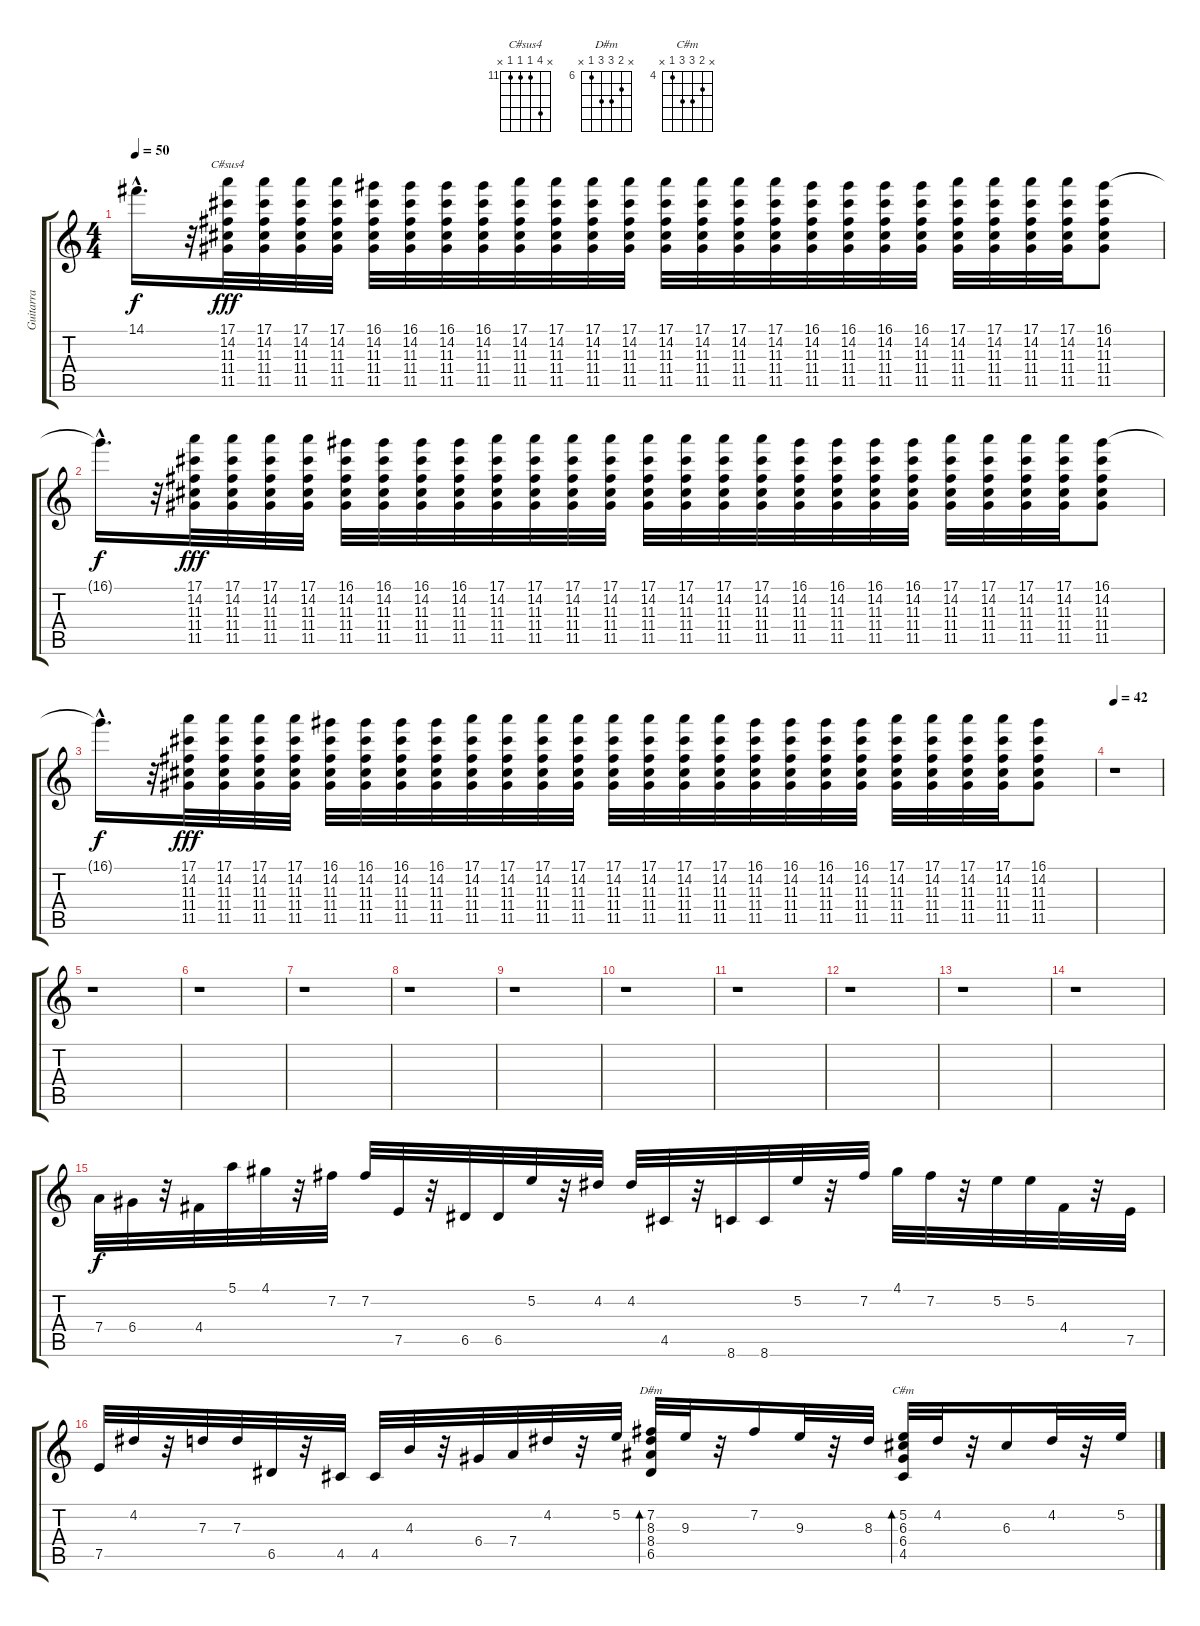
\track ("Guitarra  Clasica" "Guitarra  ") {instrument acousticguitarnylon}
\staff {score tabs}
\tuning (E4 B3 G3 D3 A2 E2) {hide}
\chord ("C#sus4" x 14 11 11 11 x) {firstfret 11}
\chord ("D#m" x 7 8 8 6 x) {firstfret 6}
\chord ("C#m" x 5 6 6 4 x) {firstfret 4}
\ts (4 4)
\tempo 50
\clef g2
\ks c
14.1{hac t}.16{d dy f} r.32 (17.1 14.2 11.3 11.4 11.5).32{ch "C#sus4" dy fff} (17.1 14.2 11.3 11.4 11.5).32 (17.1 14.2 11.3 11.4 11.5).32 (17.1 14.2 11.3 11.4 11.5).32 (16.1 14.2 11.3 11.4 11.5).32 (16.1 14.2 11.3 11.4 11.5).32 (16.1 14.2 11.3 11.4 11.5).32 (16.1 14.2 11.3 11.4 11.5).32 (17.1 14.2 11.3 11.4 11.5).32 (17.1 14.2 11.3 11.4 11.5).32 (17.1 14.2 11.3 11.4 11.5).32 (17.1 14.2 11.3 11.4 11.5).32 (17.1 14.2 11.3 11.4 11.5).32 (17.1 14.2 11.3 11.4 11.5).32 (17.1 14.2 11.3 11.4 11.5).32 (17.1 14.2 11.3 11.4 11.5).32 (16.1 14.2 11.3 11.4 11.5).32 (16.1 14.2 11.3 11.4 11.5).32 (16.1 14.2 11.3 11.4 11.5).32 (16.1 14.2 11.3 11.4 11.5).32 (17.1 14.2 11.3 11.4 11.5).32 (17.1 14.2 11.3 11.4 11.5).32 (17.1 14.2 11.3 11.4 11.5).32 (17.1 14.2 11.3 11.4 11.5).32 (16.1 14.2 11.3 11.4 11.5).8 |
16.1{hac t}.16{d dy f} r.32 (17.1 14.2 11.3 11.4 11.5).32{dy fff} (17.1 14.2 11.3 11.4 11.5).32 (17.1 14.2 11.3 11.4 11.5).32 (17.1 14.2 11.3 11.4 11.5).32 (16.1 14.2 11.3 11.4 11.5).32 (16.1 14.2 11.3 11.4 11.5).32 (16.1 14.2 11.3 11.4 11.5).32 (16.1 14.2 11.3 11.4 11.5).32 (17.1 14.2 11.3 11.4 11.5).32 (17.1 14.2 11.3 11.4 11.5).32 (17.1 14.2 11.3 11.4 11.5).32 (17.1 14.2 11.3 11.4 11.5).32 (17.1 14.2 11.3 11.4 11.5).32 (17.1 14.2 11.3 11.4 11.5).32 (17.1 14.2 11.3 11.4 11.5).32 (17.1 14.2 11.3 11.4 11.5).32 (16.1 14.2 11.3 11.4 11.5).32 (16.1 14.2 11.3 11.4 11.5).32 (16.1 14.2 11.3 11.4 11.5).32 (16.1 14.2 11.3 11.4 11.5).32 (17.1 14.2 11.3 11.4 11.5).32 (17.1 14.2 11.3 11.4 11.5).32 (17.1 14.2 11.3 11.4 11.5).32 (17.1 14.2 11.3 11.4 11.5).32 (16.1 14.2 11.3 11.4 11.5).8 |
16.1{hac t}.16{d dy f} r.32 (17.1 14.2 11.3 11.4 11.5).32{dy fff} (17.1 14.2 11.3 11.4 11.5).32 (17.1 14.2 11.3 11.4 11.5).32 (17.1 14.2 11.3 11.4 11.5).32 (16.1 14.2 11.3 11.4 11.5).32 (16.1 14.2 11.3 11.4 11.5).32 (16.1 14.2 11.3 11.4 11.5).32 (16.1 14.2 11.3 11.4 11.5).32 (17.1 14.2 11.3 11.4 11.5).32 (17.1 14.2 11.3 11.4 11.5).32 (17.1 14.2 11.3 11.4 11.5).32 (17.1 14.2 11.3 11.4 11.5).32 (17.1 14.2 11.3 11.4 11.5).32 (17.1 14.2 11.3 11.4 11.5).32 (17.1 14.2 11.3 11.4 11.5).32 (17.1 14.2 11.3 11.4 11.5).32 (16.1 14.2 11.3 11.4 11.5).32 (16.1 14.2 11.3 11.4 11.5).32 (16.1 14.2 11.3 11.4 11.5).32 (16.1 14.2 11.3 11.4 11.5).32 (17.1 14.2 11.3 11.4 11.5).32 (17.1 14.2 11.3 11.4 11.5).32 (17.1 14.2 11.3 11.4 11.5).32 (17.1 14.2 11.3 11.4 11.5).32 (16.1 14.2 11.3 11.4 11.5).8 |
\tempo 42
r.1 |
r.1 |
r.1 |
r.1 |
r.1 |
r.1 |
r.1 |
r.1 |
r.1 |
r.1 |
r.1 |
7.4.32{dy f} 6.4.32 r.32 4.4.32 5.1.32 4.1.32 r.32 7.2.32 7.2.32 7.5.32 r.32 6.5.32 6.5.32 5.2.32 r.32 4.2.32 4.2.32 4.5.32 r.32 8.6.32 8.6.32 5.2.32 r.32 7.2.32 4.1.32 7.2.32 r.32 5.2.32 5.2.32 4.4.32 r.32 7.5.32 |
7.5.32 4.2.32 r.32 7.3.32 7.3.32 6.5.32 r.32 4.5.32 4.5.32 4.3.32 r.32 6.4.32 7.4.32 4.2.32 r.32 5.2.32 (7.2 8.3 8.4 6.5).32{bd 480 ch "D#m"} 9.3.32 r.32 7.2.16 9.3.32 r.32 8.3.32 (5.2 6.3 6.4 4.5).32{bd 480 ch "C#m"} 4.2.32 r.32 6.3.16 4.2.32 r.32 5.2.32
